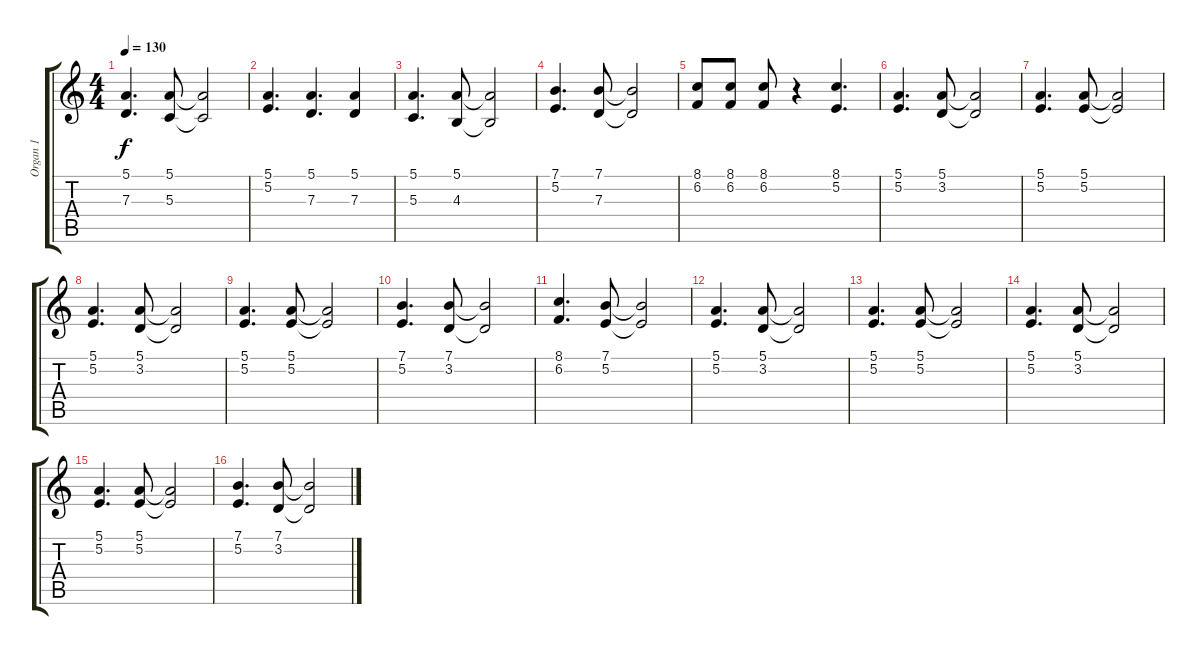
\track ("Organ 1" "Organ 1") {instrument churchorgan}
\staff {score tabs}
\tuning (E4 B3 G3 D3 A2 E2) {hide}
\ts (4 4)
\tempo 130
\clef g2
\ks c
(5.1 7.3).4{d dy f} (5.1 5.3).8 (5.1{t} 5.3{t}).2 |
(5.1 5.2).4{d} (5.1 7.3).4{d} (5.1 7.3).4 |
(5.1 5.3).4{d} (5.1 4.3).8 (5.1{t} 4.3{t}).2 |
(7.1 5.2).4{d} (7.1 7.3).8 (7.1{t} 7.3{t}).2 |
(8.1 6.2).8 (8.1 6.2).8 (8.1 6.2).8 r.4 (8.1 5.2).4{d} |
(5.1 5.2).4{d} (5.1 3.2).8 (5.1{t} 3.2{t}).2 |
(5.1 5.2).4{d} (5.1 5.2).8 (5.1{t} 5.2{t}).2 |
(5.1 5.2).4{d} (5.1 3.2).8 (5.1{t} 3.2{t}).2 |
(5.1 5.2).4{d} (5.1 5.2).8 (5.1{t} 5.2{t}).2 |
(7.1 5.2).4{d} (7.1 3.2).8 (7.1{t} 3.2{t}).2 |
(8.1 6.2).4{d} (7.1 5.2).8 (7.1{t} 5.2{t}).2 |
(5.1 5.2).4{d} (5.1 3.2).8 (5.1{t} 3.2{t}).2 |
(5.1 5.2).4{d} (5.1 5.2).8 (5.1{t} 5.2{t}).2 |
(5.1 5.2).4{d} (5.1 3.2).8 (5.1{t} 3.2{t}).2 |
(5.1 5.2).4{d} (5.1 5.2).8 (5.1{t} 5.2{t}).2 |
(7.1 5.2).4{d} (7.1 3.2).8 (7.1{t} 3.2{t}).2
